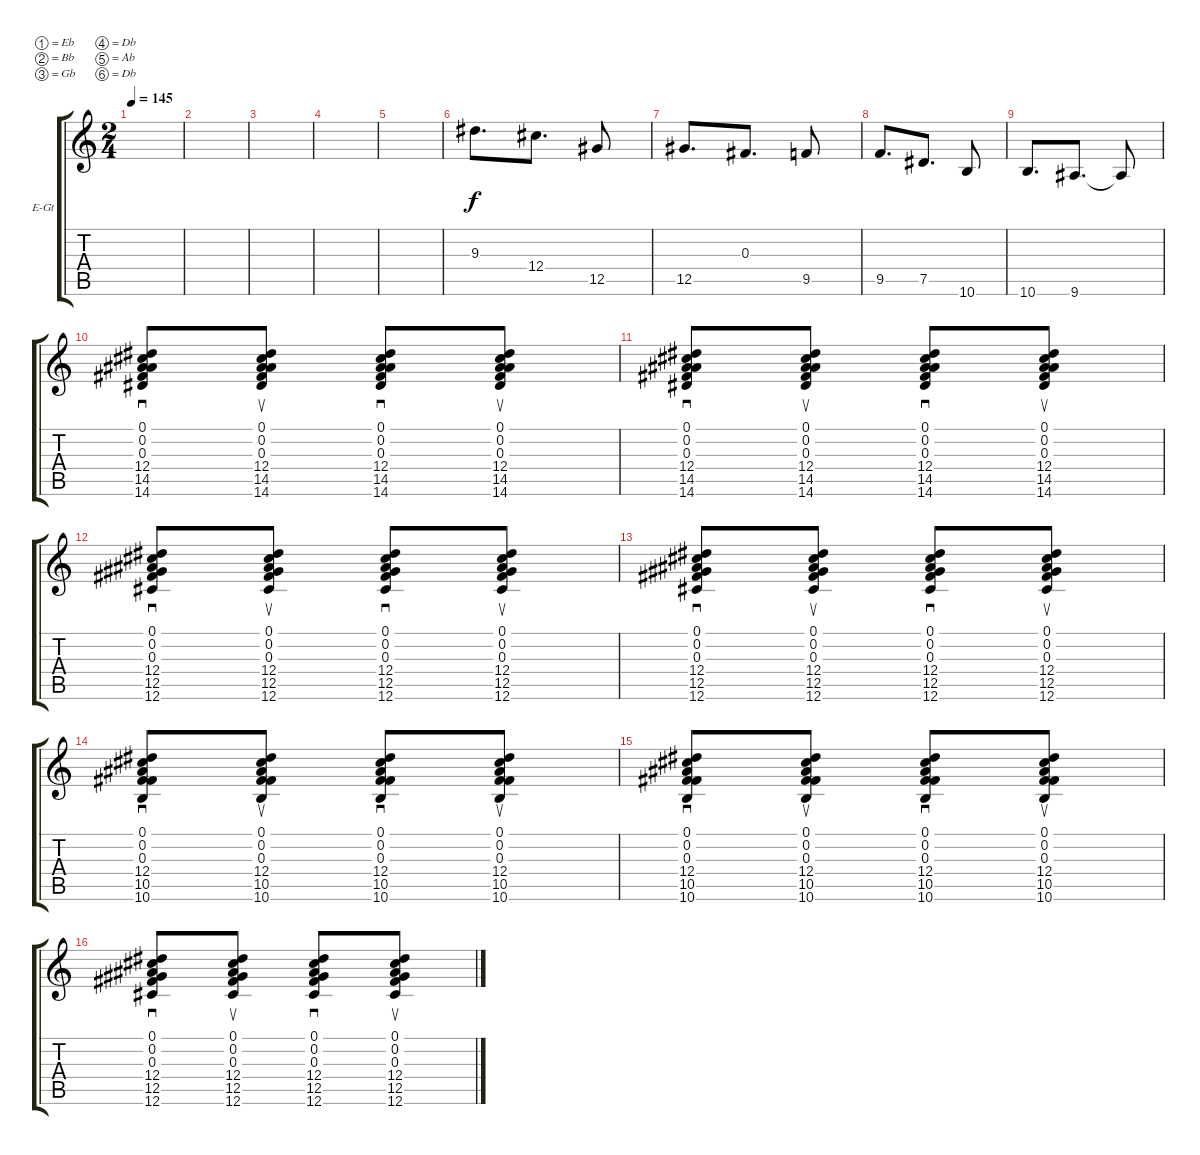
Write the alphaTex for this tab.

\bracketExtendMode groupsimilarinstruments
\firstSystemTrackNameOrientation horizontal
\otherSystemsTrackNameOrientation horizontal
\track ("Guitar 1" "E-Gt") {instrument overdrivenguitar}
\staff {score tabs}
\tuning (Eb4 Bb3 Gb3 Db3 Ab2 Db2)
\ts (2 4)
\tempo 145
\clef g2
\ks c
|
|
|
|
|
9.3.8{d} 12.4.8{d} 12.5.8 |
12.5.8{d} 0.3.8{d} 9.5.8 |
9.5.8{d} 7.5.8{d} 10.6.8 |
10.6.8{d} 9.6.8{d} 9.6{t}.8 |
(0.3 12.4 14.5 14.6 0.2 0.1).8{sd} (0.3 12.4 14.5 14.6 0.1 0.2).8{su} (0.3 12.4 14.5 14.6 0.2 0.1).8{sd} (0.3 12.4 14.5 14.6 0.1 0.2).8{su} |
(0.3 12.4 14.5 14.6 0.1 0.2).8{sd} (0.3 12.4 14.5 14.6 0.2 0.1).8{su} (0.3 12.4 14.5 14.6 0.1 0.2).8{sd} (0.3 12.4 14.5 14.6 0.2 0.1).8{su} |
(0.1 0.2 0.3 12.4 12.5 12.6).8{sd} (0.1 0.2 0.3 12.4 12.5 12.6).8{su} (0.1 0.2 0.3 12.4 12.5 12.6).8{sd} (0.1 0.2 0.3 12.4 12.5 12.6).8{su} |
(0.1 0.2 0.3 12.4 12.5 12.6).8{sd} (0.1 0.2 0.3 12.4 12.5 12.6).8{su} (0.1 0.2 0.3 12.4 12.5 12.6).8{sd} (0.1 0.2 0.3 12.4 12.5 12.6).8{su} |
(0.3 12.4 10.5 10.6 0.1 0.2).8{sd} (0.3 12.4 10.5 10.6 0.1 0.2).8{su} (0.3 12.4 10.5 10.6 0.2 0.1).8{sd} (0.3 12.4 10.5 10.6 0.1 0.2).8{su} |
(0.3 12.4 10.5 10.6 0.1 0.2).8{sd} (0.3 12.4 10.5 10.6 0.1 0.2).8{su} (0.3 12.4 10.5 10.6 0.2 0.1).8{sd} (0.3 12.4 10.5 10.6 0.1 0.2).8{su} |
(0.1 0.2 0.3 12.4 12.5 12.6).8{sd} (0.1 0.2 0.3 12.4 12.5 12.6).8{su} (0.1 0.2 0.3 12.4 12.5 12.6).8{sd} (0.1 0.2 0.3 12.4 12.5 12.6).8{su}
